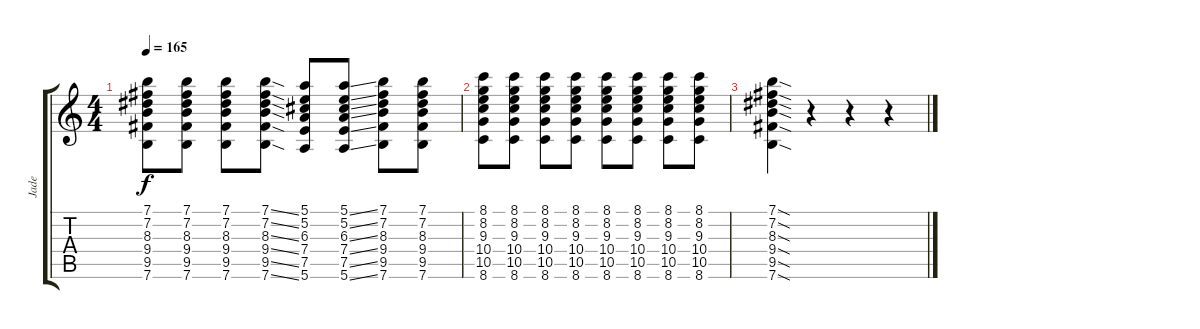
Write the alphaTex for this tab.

\track ("Jade" "Jade") {instrument distortionguitar}
\staff {score tabs}
\tuning (E4 B3 G3 D3 A2 E2) {hide}
\ts (4 4)
\tempo 165
\clef g2
\ks c
(7.1 7.2 8.3 9.4 9.5 7.6).8{dy f} (7.1 7.2 8.3 9.4 9.5 7.6).8 (7.1 7.2 8.3 9.4 9.5 7.6).8 (7.1{ss} 7.2{ss} 8.3{ss} 9.4{ss} 9.5{ss} 7.6{ss}).8 (5.1 5.2 6.3 7.4 7.5 5.6).8 (5.1{ss} 5.2{ss} 6.3{ss} 7.4{ss} 7.5{ss} 5.6{ss}).8 (7.1 7.2 8.3 9.4 9.5 7.6).8 (7.1 7.2 8.3 9.4 9.5 7.6).8 |
(8.1 8.2 9.3 10.4 10.5 8.6).8 (8.1 8.2 9.3 10.4 10.5 8.6).8 (8.1 8.2 9.3 10.4 10.5 8.6).8 (8.1 8.2 9.3 10.4 10.5 8.6).8 (8.1 8.2 9.3 10.4 10.5 8.6).8 (8.1 8.2 9.3 10.4 10.5 8.6).8 (8.1 8.2 9.3 10.4 10.5 8.6).8 (8.1 8.2 9.3 10.4 10.5 8.6).8 |
(7.1{sod} 7.2{sod} 8.3{sod} 9.4{sod} 9.5{sod} 7.6{sod}).4 r.4 r.4 r.4
